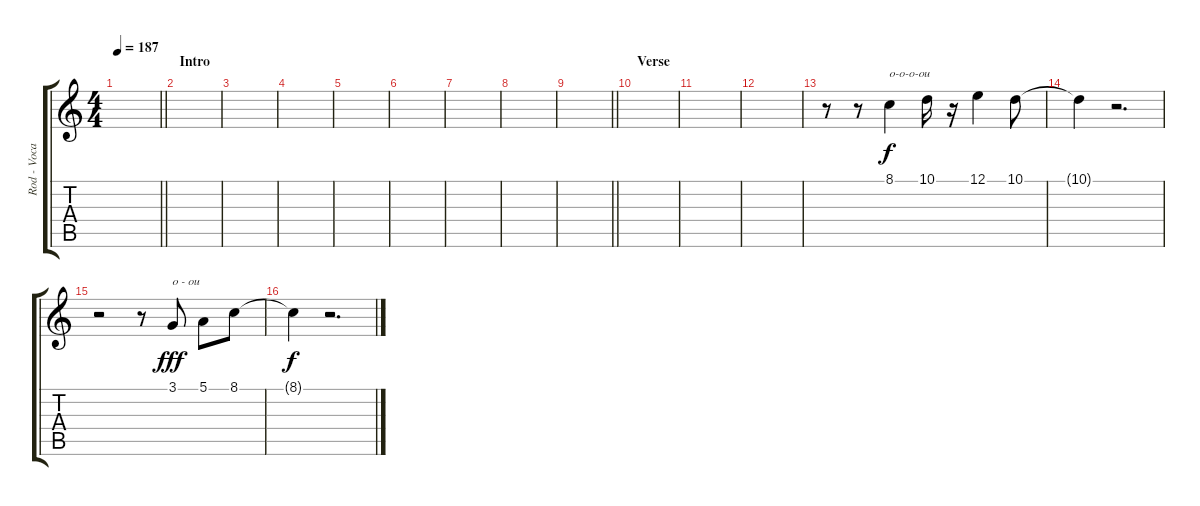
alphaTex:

\track ("Rod - Vocal" "Rod - Voca") {instrument choiraahs}
\staff {score tabs}
\tuning (E4 B3 G3 D3 A2 E2) {hide}
\ts (4 4)
\tempo 187
\clef g2
\barLineRight lightlight
\ks c
|
\section ("" "Intro")
|
|
|
|
|
|
|
\barLineRight lightlight
|
\section ("" "Verse")
|
|
|
r.8 r.8 8.1.4{txt "o-o-o-ou"} 10.1.16 r.16 12.1.4 10.1.8 |
10.1{t}.4{dy f} r.2{d} |
r.2 r.8 3.1.8{txt "o - ou" dy fff} 5.1.8 8.1.8 |
8.1{t}.4{dy f} r.2{d}
